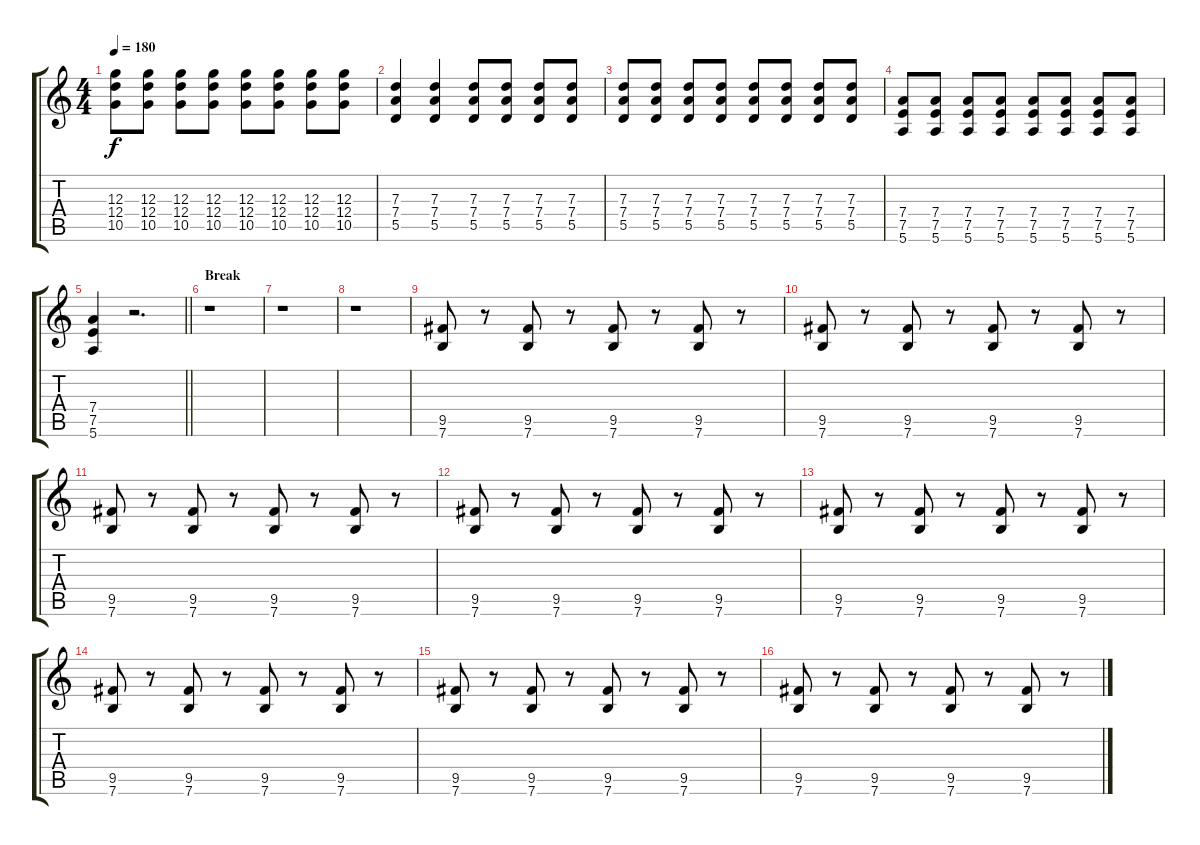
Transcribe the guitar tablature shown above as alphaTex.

\track "" {instrument overdrivenguitar}
\staff {score tabs}
\tuning (E4 B3 G3 D3 A2 E2) {hide}
\ts (4 4)
\tempo 180
\clef g2
\ks c
(12.3 12.4 10.5).8{dy f} (12.3 12.4 10.5).8 (12.3 12.4 10.5).8 (12.3 12.4 10.5).8 (12.3 12.4 10.5).8 (12.3 12.4 10.5).8 (12.3 12.4 10.5).8 (12.3 12.4 10.5).8 |
(7.3 7.4 5.5).4 (7.3 7.4 5.5).4 (7.3 7.4 5.5).8 (7.3 7.4 5.5).8 (7.3 7.4 5.5).8 (7.3 7.4 5.5).8 |
(7.3 7.4 5.5).8 (7.3 7.4 5.5).8 (7.3 7.4 5.5).8 (7.3 7.4 5.5).8 (7.3 7.4 5.5).8 (7.3 7.4 5.5).8 (7.3 7.4 5.5).8 (7.3 7.4 5.5).8 |
(7.4 7.5 5.6).8 (7.4 7.5 5.6).8 (7.4 7.5 5.6).8 (7.4 7.5 5.6).8 (7.4 7.5 5.6).8 (7.4 7.5 5.6).8 (7.4 7.5 5.6).8 (7.4 7.5 5.6).8 |
\barLineRight lightlight
(7.4 7.5 5.6).4 r.2{d} |
\section ("" "Break")
r.1 |
r.1 |
r.1 |
(9.5 7.6).8 r.8 (9.5 7.6).8 r.8 (9.5 7.6).8 r.8 (9.5 7.6).8 r.8 |
(9.5 7.6).8 r.8 (9.5 7.6).8 r.8 (9.5 7.6).8 r.8 (9.5 7.6).8 r.8 |
(9.5 7.6).8 r.8 (9.5 7.6).8 r.8 (9.5 7.6).8 r.8 (9.5 7.6).8 r.8 |
(9.5 7.6).8 r.8 (9.5 7.6).8 r.8 (9.5 7.6).8 r.8 (9.5 7.6).8 r.8 |
(9.5 7.6).8 r.8 (9.5 7.6).8 r.8 (9.5 7.6).8 r.8 (9.5 7.6).8 r.8 |
(9.5 7.6).8 r.8 (9.5 7.6).8 r.8 (9.5 7.6).8 r.8 (9.5 7.6).8 r.8 |
(9.5 7.6).8 r.8 (9.5 7.6).8 r.8 (9.5 7.6).8 r.8 (9.5 7.6).8 r.8 |
(9.5 7.6).8 r.8 (9.5 7.6).8 r.8 (9.5 7.6).8 r.8 (9.5 7.6).8 r.8
